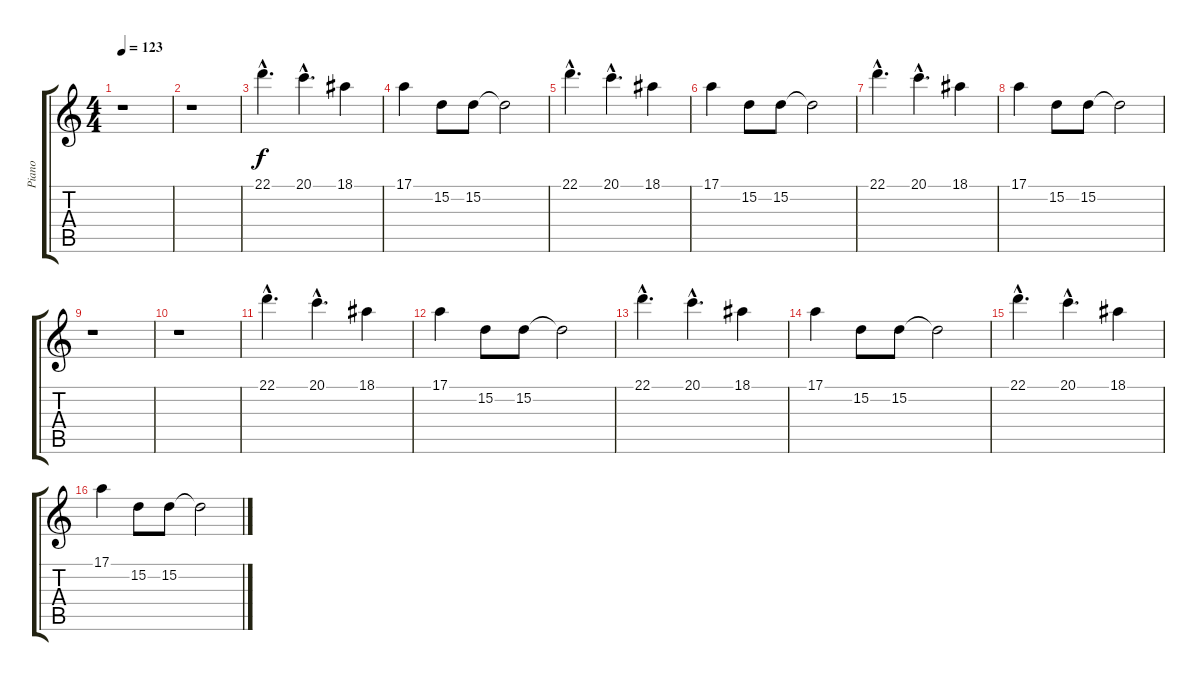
\track ("Piano" "Piano") {instrument acousticgrandpiano}
\staff {score tabs}
\tuning (E4 B3 G3 D3 A2 E2) {hide}
\ts (4 4)
\tempo 123
\clef g2
\ks c
r.1{dy ppp} |
r.1 |
22.1{hac}.4{d dy f} 20.1{hac}.4{d} 18.1.4 |
17.1.4 15.2.8 15.2.8 15.2{t}.2 |
22.1{hac}.4{d} 20.1{hac}.4{d} 18.1.4 |
17.1.4 15.2.8 15.2.8 15.2{t}.2 |
22.1{hac}.4{d} 20.1{hac}.4{d} 18.1.4 |
17.1.4 15.2.8 15.2.8 15.2{t}.2 |
r.1 |
r.1 |
22.1{hac}.4{d} 20.1{hac}.4{d} 18.1.4 |
17.1.4 15.2.8 15.2.8 15.2{t}.2 |
22.1{hac}.4{d} 20.1{hac}.4{d} 18.1.4 |
17.1.4 15.2.8 15.2.8 15.2{t}.2 |
22.1{hac}.4{d} 20.1{hac}.4{d} 18.1.4 |
17.1.4 15.2.8 15.2.8 15.2{t}.2
